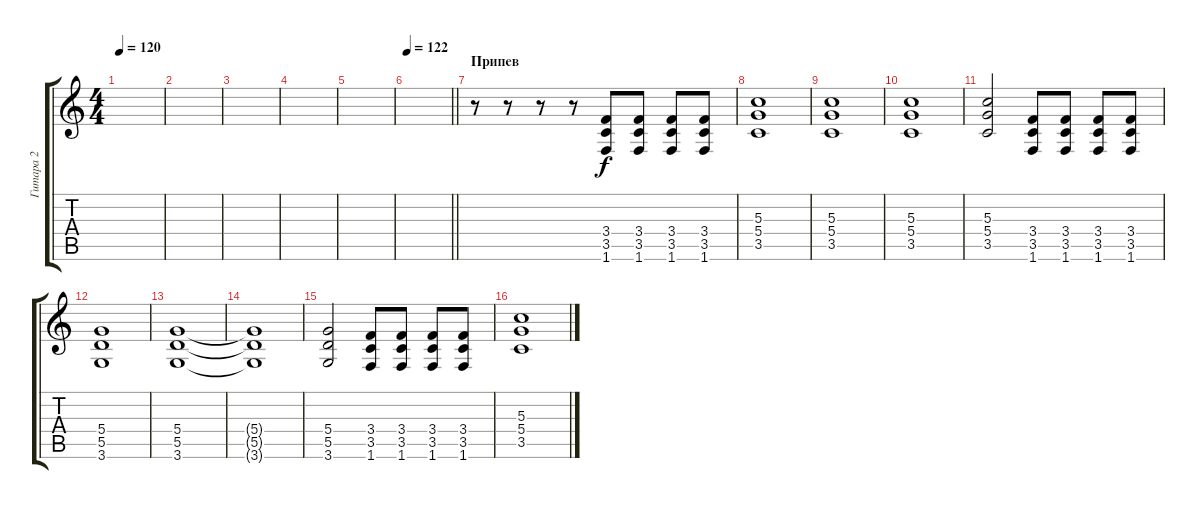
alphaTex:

\track ("Гитара 2" "Гитара 2") {instrument distortionguitar}
\staff {score tabs}
\tuning (E4 B3 G3 D3 A2 E2) {hide}
\ts (4 4)
\tempo 120
\clef g2
\ks c
|
|
|
|
|
\tempo 122
\barLineRight lightlight
|
\section ("" "Припев")
r.8 r.8 r.8 r.8 (3.4 3.5 1.6).8 (3.4 3.5 1.6).8 (3.4 3.5 1.6).8 (3.4 3.5 1.6).8 |
(5.3 5.4 3.5).1 |
(5.3 5.4 3.5).1 |
(5.3 5.4 3.5).1 |
(5.3 5.4 3.5).2 (3.4 3.5 1.6).8 (3.4 3.5 1.6).8 (3.4 3.5 1.6).8 (3.4 3.5 1.6).8 |
(5.4 5.5 3.6).1 |
(5.4 5.5 3.6).1 |
(5.4{t} 5.5{t} 3.6{t}).1 |
(5.4 5.5 3.6).2 (3.4 3.5 1.6).8 (3.4 3.5 1.6).8 (3.4 3.5 1.6).8 (3.4 3.5 1.6).8 |
(5.3 5.4 3.5).1
